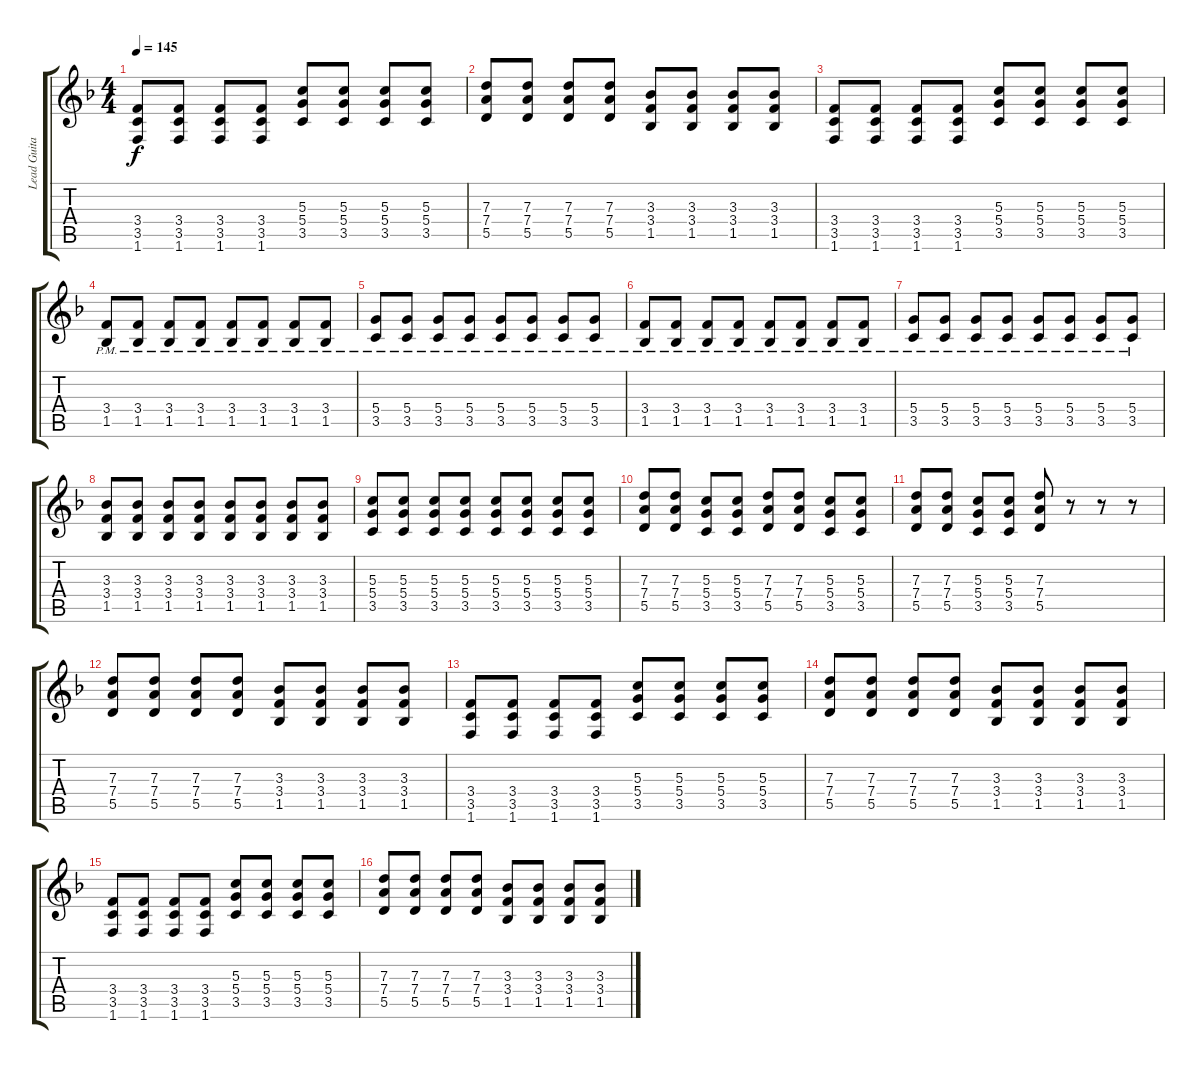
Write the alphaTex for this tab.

\track ("Lead Guitar (Noodles)" "Lead Guita") {instrument distortionguitar}
\staff {score tabs}
\tuning (E4 B3 G3 D3 A2 E2) {hide}
\ts (4 4)
\tempo 145
\clef g2
\ks f
(3.4 3.5 1.6).8{dy f} (3.4 3.5 1.6).8 (3.4 3.5 1.6).8 (3.4 3.5 1.6).8 (5.3 5.4 3.5).8 (5.3 5.4 3.5).8 (5.3 5.4 3.5).8 (5.3 5.4 3.5).8 |
(7.3 7.4 5.5).8 (7.3 7.4 5.5).8 (7.3 7.4 5.5).8 (7.3 7.4 5.5).8 (3.3 3.4 1.5).8 (3.3 3.4 1.5).8 (3.3 3.4 1.5).8 (3.3 3.4 1.5).8 |
(3.4 3.5 1.6).8 (3.4 3.5 1.6).8 (3.4 3.5 1.6).8 (3.4 3.5 1.6).8 (5.3 5.4 3.5).8 (5.3 5.4 3.5).8 (5.3 5.4 3.5).8 (5.3 5.4 3.5).8 |
(3.4{pm} 1.5{pm}).8 (3.4{pm} 1.5{pm}).8 (3.4{pm} 1.5{pm}).8 (3.4{pm} 1.5{pm}).8 (3.4{pm} 1.5{pm}).8 (3.4{pm} 1.5{pm}).8 (3.4{pm} 1.5{pm}).8 (3.4{pm} 1.5{pm}).8 |
(5.4{pm} 3.5{pm}).8 (5.4{pm} 3.5{pm}).8 (5.4{pm} 3.5{pm}).8 (5.4{pm} 3.5{pm}).8 (5.4{pm} 3.5{pm}).8 (5.4{pm} 3.5{pm}).8 (5.4{pm} 3.5{pm}).8 (5.4{pm} 3.5{pm}).8 |
(3.4{pm} 1.5{pm}).8 (3.4{pm} 1.5{pm}).8 (3.4{pm} 1.5{pm}).8 (3.4{pm} 1.5{pm}).8 (3.4{pm} 1.5{pm}).8 (3.4{pm} 1.5{pm}).8 (3.4{pm} 1.5{pm}).8 (3.4{pm} 1.5{pm}).8 |
(5.4{pm} 3.5{pm}).8 (5.4{pm} 3.5{pm}).8 (5.4{pm} 3.5{pm}).8 (5.4{pm} 3.5{pm}).8 (5.4{pm} 3.5{pm}).8 (5.4{pm} 3.5{pm}).8 (5.4{pm} 3.5{pm}).8 (5.4{pm} 3.5{pm}).8 |
(3.3 3.4 1.5).8 (3.3 3.4 1.5).8 (3.3 3.4 1.5).8 (3.3 3.4 1.5).8 (3.3 3.4 1.5).8 (3.3 3.4 1.5).8 (3.3 3.4 1.5).8 (3.3 3.4 1.5).8 |
(5.3 5.4 3.5).8 (5.3 5.4 3.5).8 (5.3 5.4 3.5).8 (5.3 5.4 3.5).8 (5.3 5.4 3.5).8 (5.3 5.4 3.5).8 (5.3 5.4 3.5).8 (5.3 5.4 3.5).8 |
(7.3 7.4 5.5).8 (7.3 7.4 5.5).8 (5.3 5.4 3.5).8 (5.3 5.4 3.5).8 (7.3 7.4 5.5).8 (7.3 7.4 5.5).8 (5.3 5.4 3.5).8 (5.3 5.4 3.5).8 |
(7.3 7.4 5.5).8 (7.3 7.4 5.5).8 (5.3 5.4 3.5).8 (5.3 5.4 3.5).8 (7.3 7.4 5.5).8 r.8 r.8 r.8 |
(7.3 7.4 5.5).8 (7.3 7.4 5.5).8 (7.3 7.4 5.5).8 (7.3 7.4 5.5).8 (3.3 3.4 1.5).8 (3.3 3.4 1.5).8 (3.3 3.4 1.5).8 (3.3 3.4 1.5).8 |
(3.4 3.5 1.6).8 (3.4 3.5 1.6).8 (3.4 3.5 1.6).8 (3.4 3.5 1.6).8 (5.3 5.4 3.5).8 (5.3 5.4 3.5).8 (5.3 5.4 3.5).8 (5.3 5.4 3.5).8 |
(7.3 7.4 5.5).8 (7.3 7.4 5.5).8 (7.3 7.4 5.5).8 (7.3 7.4 5.5).8 (3.3 3.4 1.5).8 (3.3 3.4 1.5).8 (3.3 3.4 1.5).8 (3.3 3.4 1.5).8 |
(3.4 3.5 1.6).8 (3.4 3.5 1.6).8 (3.4 3.5 1.6).8 (3.4 3.5 1.6).8 (5.3 5.4 3.5).8 (5.3 5.4 3.5).8 (5.3 5.4 3.5).8 (5.3 5.4 3.5).8 |
(7.3 7.4 5.5).8 (7.3 7.4 5.5).8 (7.3 7.4 5.5).8 (7.3 7.4 5.5).8 (3.3 3.4 1.5).8 (3.3 3.4 1.5).8 (3.3 3.4 1.5).8 (3.3 3.4 1.5).8
